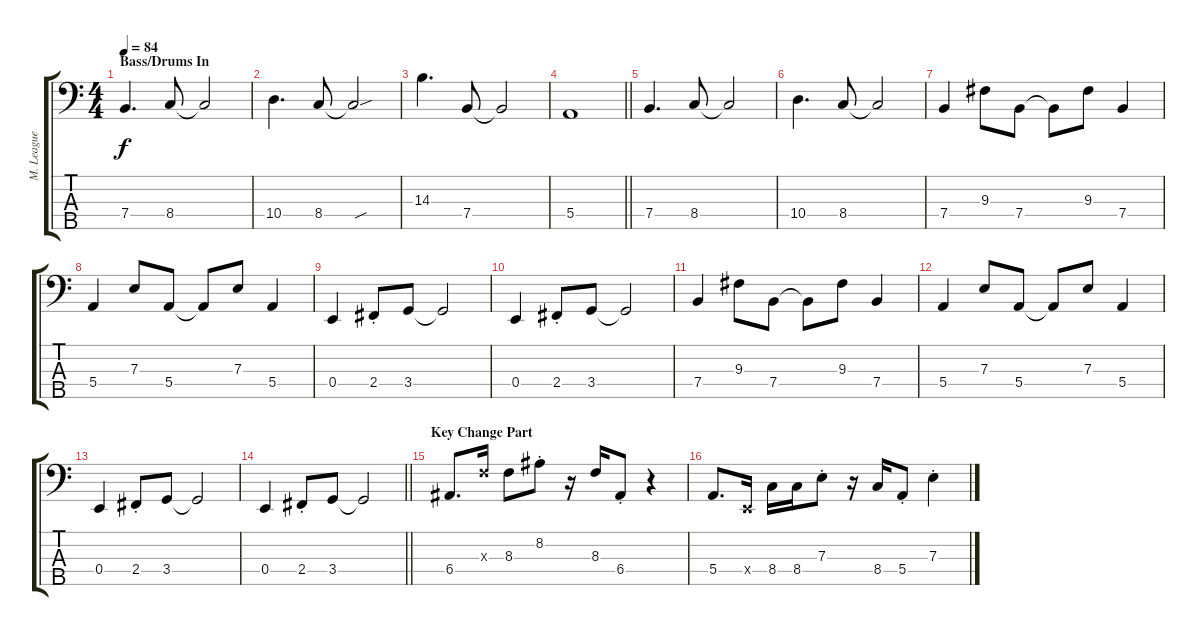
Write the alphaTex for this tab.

\track ("M. League - Bass" "M. League ") {instrument electricbassfinger}
\staff {score tabs}
\tuning (G2 D2 A1 E1 B0) {hide}
\ts (4 4)
\section ("" "Bass/Drums In")
\tempo 84
\clef f4
\ks c
7.4.4{d dy f} 8.4.8 8.4{t}.2 |
10.4.4{d} 8.4.8 8.4{sou t}.2 |
14.3.4{d} 7.4.8 7.4{t}.2 |
\barLineRight lightlight
5.4.1 |
7.4.4{d} 8.4.8 8.4{t}.2 |
10.4.4{d} 8.4.8 8.4{t}.2 |
7.4.4 9.3.8 7.4.8 7.4{t}.8 9.3.8 7.4.4 |
5.4.4 7.3.8 5.4.8 5.4{t}.8 7.3.8 5.4.4 |
0.4.4 2.4{st}.8 3.4.8 3.4{t}.2 |
0.4.4 2.4{st}.8 3.4.8 3.4{t}.2 |
7.4.4 9.3.8 7.4.8 7.4{t}.8 9.3.8 7.4.4 |
5.4.4 7.3.8 5.4.8 5.4{t}.8 7.3.8 5.4.4 |
0.4.4 2.4{st}.8 3.4.8 3.4{t}.2 |
\barLineRight lightlight
0.4.4 2.4{st}.8 3.4.8 3.4{t}.2 |
\section ("" "Key Change Part")
6.4.8{d} 8.3{x}.16 8.3.8 8.2{st}.8 r.16 8.3.16 6.4{st}.8 r.4 |
5.4.8{d} 0.4{x}.16 8.4.16 8.4.16 7.3{st}.8 r.16 8.4.16 5.4{st}.8 7.3{st}.4
